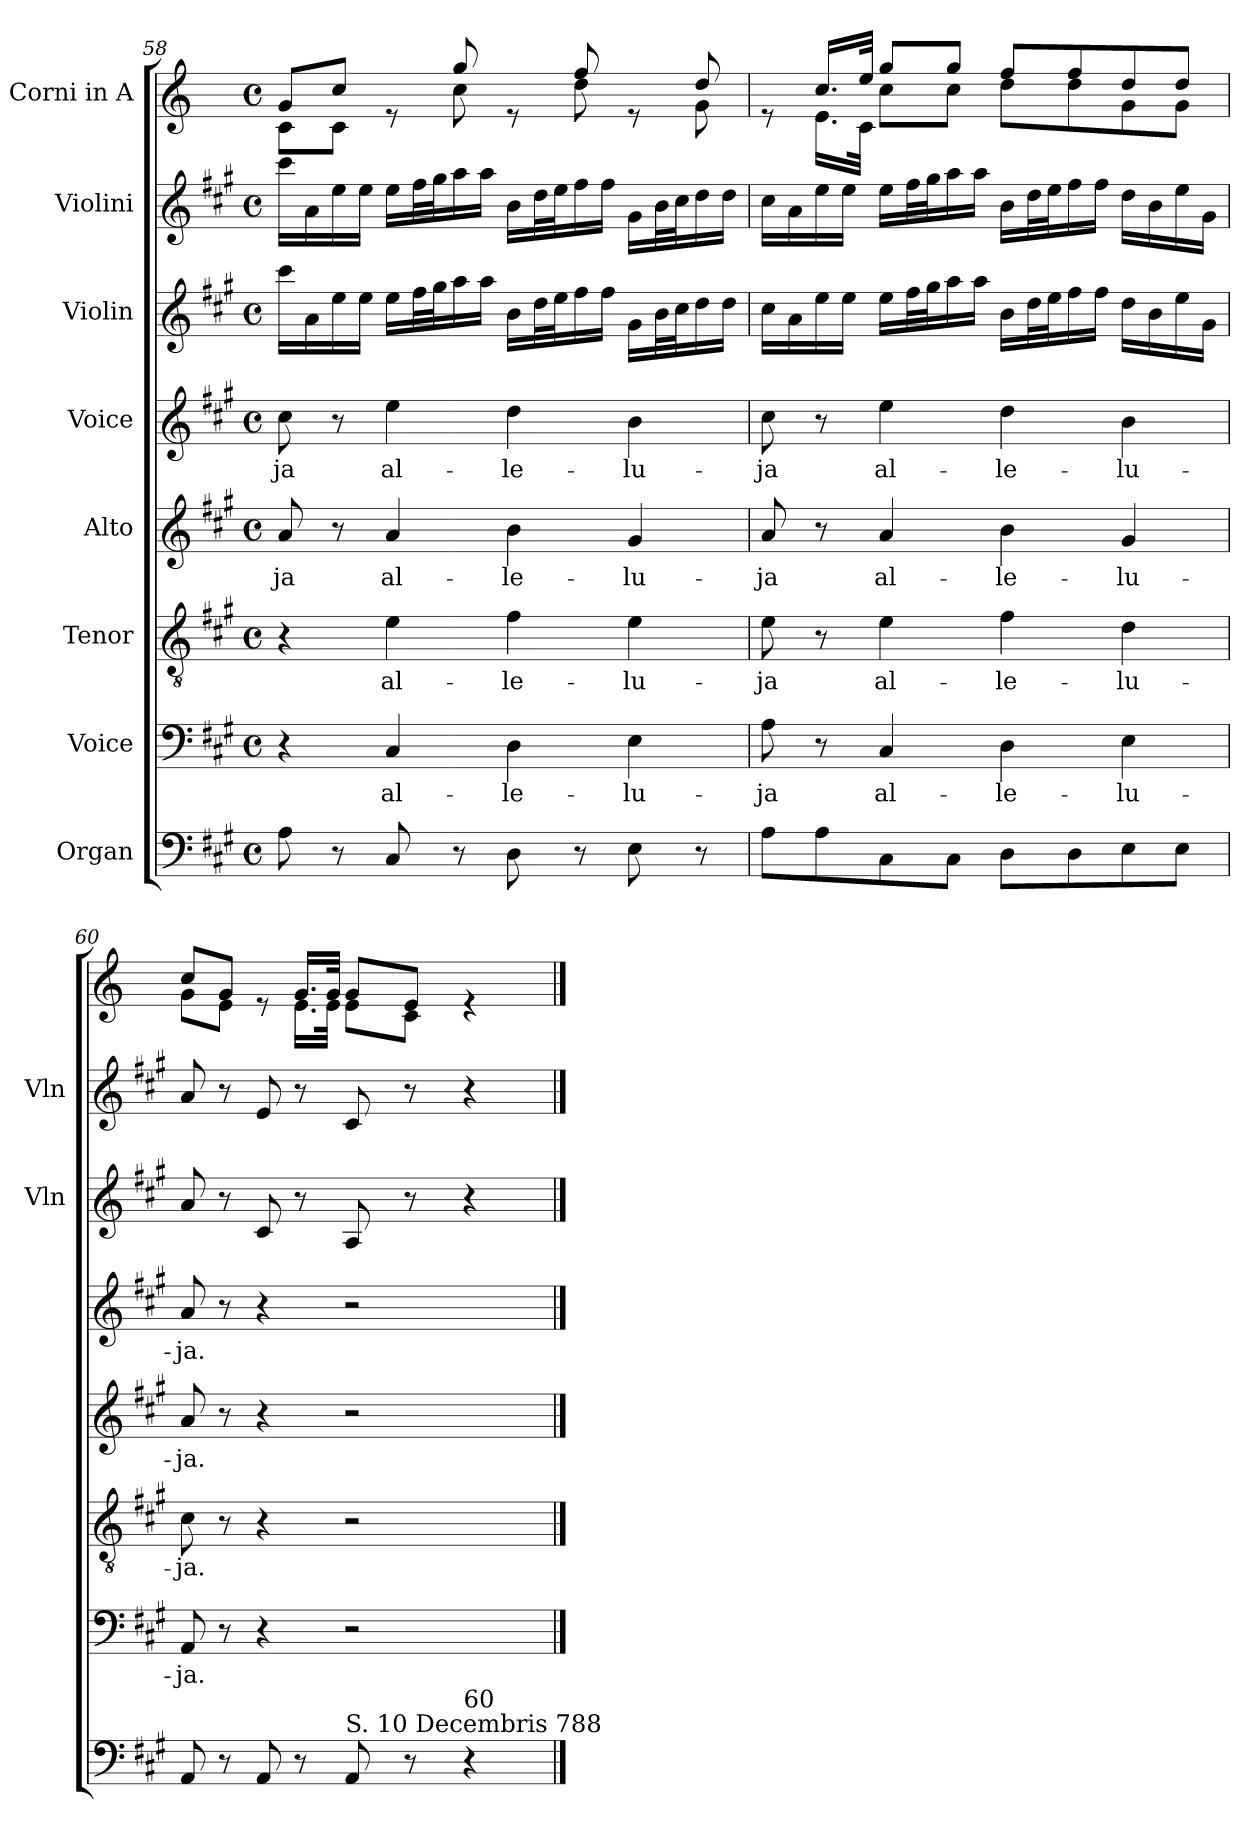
**kern	**kern	**text	**kern	**text	**kern	**text	**kern	**text	**kern	**kern	**kern
*part8	*part7	*part7	*part6	*part6	*part5	*part5	*part4	*part4	*part3	*part2	*part1
*staff8	*staff7	*staff7	*staff6	*staff6	*staff5	*staff5	*staff4	*staff4	*staff3	*staff2	*staff1
*I"Organ	*I"Voice	*	*I"Tenor	*	*I"Alto	*	*I"Voice	*	*I"Violin	*I"Violini	*I"Corni in A
*	*	*	*	*	*	*	*	*	*I'Vln	*I'Vln	*
*clefF4	*clefF4	*	*clefGv2	*	*clefG2	*	*clefG2	*	*clefG2	*clefG2	*clefG2
*	*	*	*	*	*	*	*	*	*	*	*ITrd2c3
*k[f#c#g#]	*k[f#c#g#]	*	*k[f#c#g#]	*	*k[f#c#g#]	*	*k[f#c#g#]	*	*k[f#c#g#]	*k[f#c#g#]	*k[f#c#g#]
*M4/4	*M4/4	*	*M4/4	*	*M4/4	*	*M4/4	*	*M4/4	*M4/4	*M4/4
*met(c)	*met(c)	*	*met(c)	*	*met(c)	*	*met(c)	*	*met(c)	*met(c)	*met(c)
=58	=58	=58	=58	=58	=58	=58	=58	=58	=58	=58	=58
!	!	!	!	!	!	!LO:LY:b	!	!LO:LY:b	!	!	!
*	*	*	*	*	*	*	*	*	*	*	*^
8A\	4r	.	4r	.	8a/	-ja	8cc#\	-ja	16ccc#\LL	16ccc#\LL	8e/L	8A\L
.	.	.	.	.	.	.	.	.	16a\	16a\	.	.
8r	.	.	.	.	8r	.	8r	.	16ee\	16ee\	8a/J	8A\J
.	.	.	.	.	.	.	.	.	16ee\JJ	16ee\JJ	.	.
!	!	!LO:LY:b	!	!LO:LY:b	!	!LO:LY:b	!	!LO:LY:b	!	!	!	!
8C#/	4C#/	al-	4e\	al-	4a/	al-	4ee\	al-	16ee\LL	16ee\LL	8re	8ryy
.	.	.	.	.	.	.	.	.	32ff#\L	32ff#\L	.	.
.	.	.	.	.	.	.	.	.	32gg#\J	32gg#\J	.	.
8r	.	.	.	.	.	.	.	.	16aa\	16aa\	8ee/	8a\
.	.	.	.	.	.	.	.	.	16aa\JJ	16aa\JJ	.	.
!	!	!LO:LY:b	!	!LO:LY:b	!	!LO:LY:b	!	!LO:LY:b	!	!	!	!
8D\	4D\	-le-	4f#\	-le-	4b\	-le-	4dd\	-le-	16b\LL	16b\LL	8re	8ryy
.	.	.	.	.	.	.	.	.	32dd\L	32dd\L	.	.
.	.	.	.	.	.	.	.	.	32ee\J	32ee\J	.	.
8r	.	.	.	.	.	.	.	.	16ff#\	16ff#\	8dd/	8b\
.	.	.	.	.	.	.	.	.	16ff#\JJ	16ff#\JJ	.	.
!	!	!LO:LY:b	!	!LO:LY:b	!	!LO:LY:b	!	!LO:LY:b	!	!	!	!
8E\	4E\	-lu-	4e\	-lu-	4g#/	-lu-	4b\	-lu-	16g#\LL	16g#\LL	8re	8ryy
.	.	.	.	.	.	.	.	.	32b\L	32b\L	.	.
.	.	.	.	.	.	.	.	.	32cc#\J	32cc#\J	.	.
8r	.	.	.	.	.	.	.	.	16dd\	16dd\	8b/	8e\
.	.	.	.	.	.	.	.	.	16dd\JJ	16dd\JJ	.	.
!!LO:PB:g=z	!!
=59	=59	=59	=59	=59	=59	=59	=59	=59	=59	=59	=59	=59
!	!	!LO:LY:b	!	!LO:LY:b	!	!LO:LY:b	!	!LO:LY:b	!	!	!	!
8A\L	8A\	-ja	8e\	-ja	8a/	-ja	8cc#\	-ja	16cc#\LL	16cc#\LL	8re	8ryy
.	.	.	.	.	.	.	.	.	16a\	16a\	.	.
8A\	8r	.	8r	.	8r	.	8r	.	16ee\	16ee\	16.a/LL	16.c#\LL
.	.	.	.	.	.	.	.	.	16ee\JJ	16ee\JJ	.	.
.	.	.	.	.	.	.	.	.	.	.	32cc#/JJk	32A\JJk
!	!	!LO:LY:b	!	!LO:LY:b	!	!LO:LY:b	!	!LO:LY:b	!	!	!	!
8C#\	4C#/	al-	4e\	al-	4a/	al-	4ee\	al-	16ee\LL	16ee\LL	8ee/L	8a\L
.	.	.	.	.	.	.	.	.	32ff#\L	32ff#\L	.	.
.	.	.	.	.	.	.	.	.	32gg#\J	32gg#\J	.	.
8C#\J	.	.	.	.	.	.	.	.	16aa\	16aa\	8ee/J	8a\J
.	.	.	.	.	.	.	.	.	16aa\JJ	16aa\JJ	.	.
!	!	!LO:LY:b	!	!LO:LY:b	!	!LO:LY:b	!	!LO:LY:b	!	!	!	!
8D\L	4D\	-le-	4f#\	-le-	4b\	-le-	4dd\	-le-	16b\LL	16b\LL	8dd/L	8b\L
.	.	.	.	.	.	.	.	.	32dd\L	32dd\L	.	.
.	.	.	.	.	.	.	.	.	32ee\J	32ee\J	.	.
8D\	.	.	.	.	.	.	.	.	16ff#\	16ff#\	8dd/	8b\
.	.	.	.	.	.	.	.	.	16ff#\JJ	16ff#\JJ	.	.
!	!	!LO:LY:b	!	!LO:LY:b	!	!LO:LY:b	!	!LO:LY:b	!	!	!	!
8E\	4E\	-lu-	4d\	-lu-	4g#/	-lu-	4b\	-lu-	16dd\LL	16dd\LL	8b/	8e\
.	.	.	.	.	.	.	.	.	16b\	16b\	.	.
8E\J	.	.	.	.	.	.	.	.	16ee\	16ee\	8b/J	8e\J
.	.	.	.	.	.	.	.	.	16g#\JJ	16g#\JJ	.	.
=60	=60	=60	=60	=60	=60	=60	=60	=60	=60	=60	=60	=60
!	!	!LO:LY:b	!	!LO:LY:b	!	!LO:LY:b	!	!LO:LY:b	!	!	!	!
8AA/	8AA/	-ja.	8c#\	-ja.	8a/	-ja.	8a/	-ja.	8a/	8a/	8a/L	8e\L
8r	8r	.	8r	.	8r	.	8r	.	8r	8r	8e/J	8c#\J
8AA/	4r	.	4r	.	4r	.	4r	.	8c#/	8e/	8re	8ryy
8r	.	.	.	.	.	.	.	.	8r	8r	16.e/LL	16.c#\LL
.	.	.	.	.	.	.	.	.	.	.	32e/JJk	32c#\JJk
!LO:TX:a:t=S. 10 Decembris 788	!	!	!	!	!	!	!	!	!	!	!	!
8AA/	2r	.	2r	.	2r	.	2r	.	8A/	8c#/	8e/L	8c#\L
8r	.	.	.	.	.	.	.	.	8r	8r	8c#/J	8A\J
!LO:TX:a:t=60	!	!	!	!	!	!	!	!	!	!	!	!
4r	.	.	.	.	.	.	.	.	4r	4r	4re	4ryy
*	*	*	*	*	*	*	*	*	*	*	*v	*v
==	==	==	==	==	==	==	==	==	==	==	==
*-	*-	*-	*-	*-	*-	*-	*-	*-	*-	*-	*-
